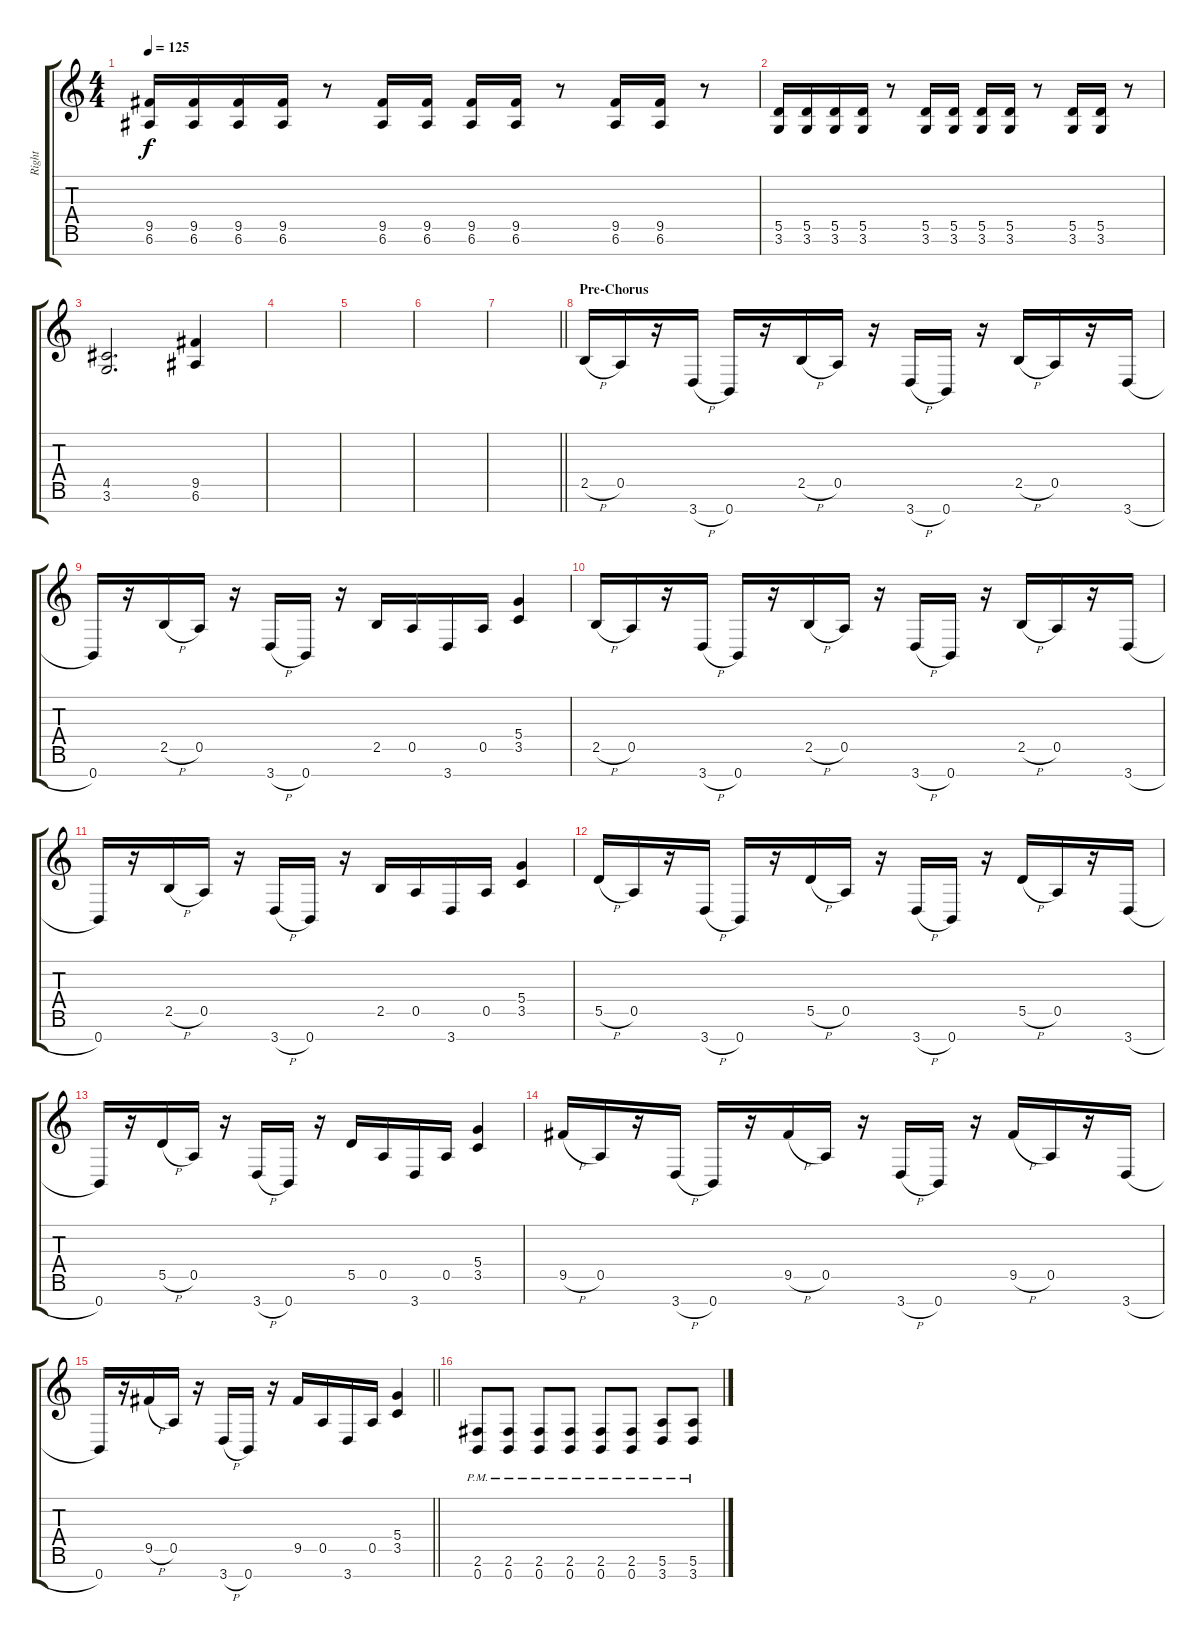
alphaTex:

\track ("Right" "Right") {instrument distortionguitar}
\staff {score tabs}
\tuning (E4 B3 G3 D3 A2 E2 B1) {hide}
\ts (4 4)
\tempo 125
\clef g2
\ks c
(9.5 6.6).16{dy f} (9.5 6.6).16 (9.5 6.6).16 (9.5 6.6).16 r.8 (9.5 6.6).16 (9.5 6.6).16 (9.5 6.6).16 (9.5 6.6).16 r.8 (9.5 6.6).16 (9.5 6.6).16 r.8 |
(5.5 3.6).16 (5.5 3.6).16 (5.5 3.6).16 (5.5 3.6).16 r.8 (5.5 3.6).16 (5.5 3.6).16 (5.5 3.6).16 (5.5 3.6).16 r.8 (5.5 3.6).16 (5.5 3.6).16 r.8 |
(4.5 3.6).2{d} (9.5 6.6).4 |
|
|
|
\barLineRight lightlight
|
\section ("" "Pre-Chorus")
2.5{h}.16 0.5.16 r.16 3.7{h}.16 0.7.16 r.16 2.5{h}.16 0.5.16 r.16 3.7{h}.16 0.7.16 r.16 2.5{h}.16 0.5.16 r.16 3.7{h}.16 |
0.7.16 r.16 2.5{h}.16 0.5.16 r.16 3.7{h}.16 0.7.16 r.16 2.5.16 0.5.16 3.7.16 0.5.16 (5.4 3.5).4 |
2.5{h}.16 0.5.16 r.16 3.7{h}.16 0.7.16 r.16 2.5{h}.16 0.5.16 r.16 3.7{h}.16 0.7.16 r.16 2.5{h}.16 0.5.16 r.16 3.7{h}.16 |
0.7.16 r.16 2.5{h}.16 0.5.16 r.16 3.7{h}.16 0.7.16 r.16 2.5.16 0.5.16 3.7.16 0.5.16 (5.4 3.5).4 |
5.5{h}.16 0.5.16 r.16 3.7{h}.16 0.7.16 r.16 5.5{h}.16 0.5.16 r.16 3.7{h}.16 0.7.16 r.16 5.5{h}.16 0.5.16 r.16 3.7{h}.16 |
0.7.16 r.16 5.5{h}.16 0.5.16 r.16 3.7{h}.16 0.7.16 r.16 5.5.16 0.5.16 3.7.16 0.5.16 (5.4 3.5).4 |
9.5{h}.16 0.5.16 r.16 3.7{h}.16 0.7.16 r.16 9.5{h}.16 0.5.16 r.16 3.7{h}.16 0.7.16 r.16 9.5{h}.16 0.5.16 r.16 3.7{h}.16 |
\barLineRight lightlight
0.7.16 r.16 9.5{h}.16 0.5.16 r.16 3.7{h}.16 0.7.16 r.16 9.5.16 0.5.16 3.7.16 0.5.16 (5.4 3.5).4 |
\section ("" "")
(2.6{pm} 0.7{pm}).8 (2.6{pm} 0.7{pm}).8 (2.6{pm} 0.7{pm}).8 (2.6{pm} 0.7{pm}).8 (2.6{pm} 0.7{pm}).8 (2.6{pm} 0.7{pm}).8 (5.6{pm} 3.7{pm}).8 (5.6{pm} 3.7{pm}).8
